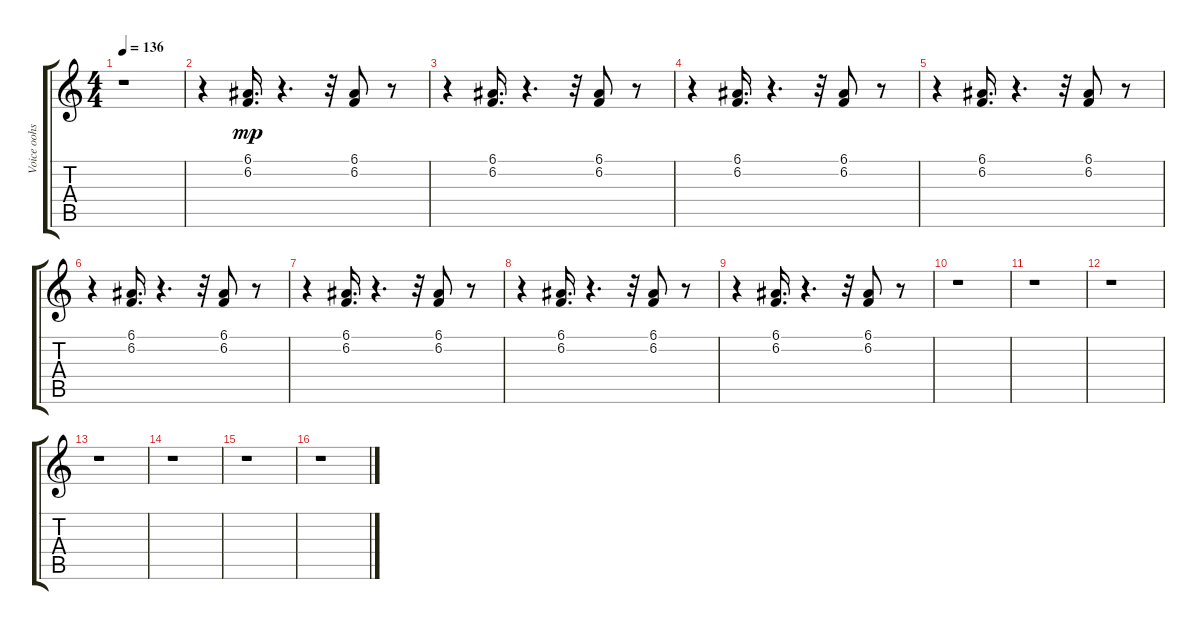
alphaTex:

\track ("Voice oohs" "Voice oohs") {instrument voiceoohs}
\staff {score tabs}
\tuning (E4 B3 G3 D3 A2 E2) {hide}
\ts (4 4)
\tempo 136
\clef g2
\ks c
r.1{dy mp} |
r.4 (6.1 6.2).16{d} r.4{d} r.32 (6.1 6.2).8 r.8 |
r.4 (6.1 6.2).16{d} r.4{d} r.32 (6.1 6.2).8 r.8 |
r.4 (6.1 6.2).16{d} r.4{d} r.32 (6.1 6.2).8 r.8 |
r.4 (6.1 6.2).16{d} r.4{d} r.32 (6.1 6.2).8 r.8 |
r.4 (6.1 6.2).16{d} r.4{d} r.32 (6.1 6.2).8 r.8 |
r.4 (6.1 6.2).16{d} r.4{d} r.32 (6.1 6.2).8 r.8 |
r.4 (6.1 6.2).16{d} r.4{d} r.32 (6.1 6.2).8 r.8 |
r.4 (6.1 6.2).16{d} r.4{d} r.32 (6.1 6.2).8 r.8 |
r.1 |
r.1 |
r.1 |
r.1 |
r.1 |
r.1 |
r.1
